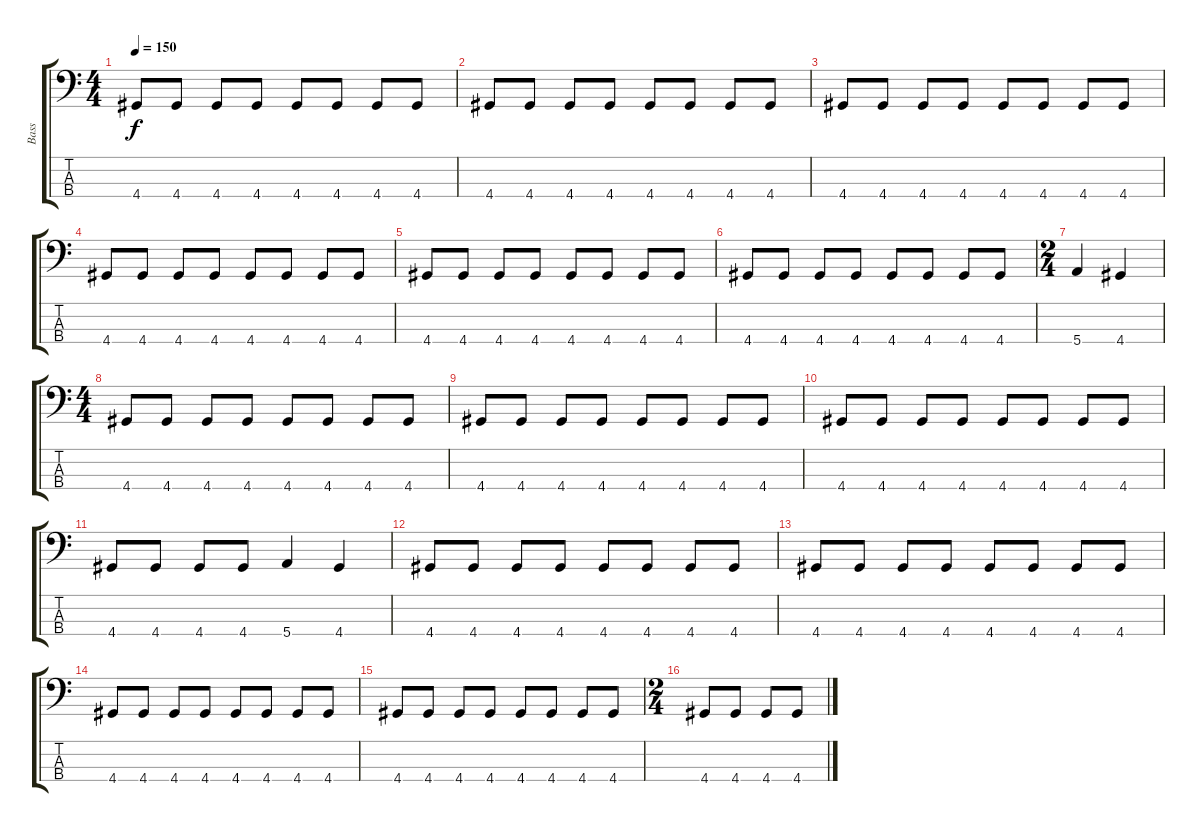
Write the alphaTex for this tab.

\track ("Bass" "Bass") {instrument electricbassfinger}
\staff {score tabs}
\tuning (G2 D2 A1 E1) {hide}
\ts (4 4)
\tempo 150
\clef f4
\ks c
4.4.8{dy f instrument electricbassfinger} 4.4.8 4.4.8 4.4.8 4.4.8 4.4.8 4.4.8 4.4.8 |
4.4.8 4.4.8 4.4.8 4.4.8 4.4.8 4.4.8 4.4.8 4.4.8 |
4.4.8 4.4.8 4.4.8 4.4.8 4.4.8 4.4.8 4.4.8 4.4.8 |
4.4.8 4.4.8 4.4.8 4.4.8 4.4.8 4.4.8 4.4.8 4.4.8 |
4.4.8 4.4.8 4.4.8 4.4.8 4.4.8 4.4.8 4.4.8 4.4.8 |
4.4.8 4.4.8 4.4.8 4.4.8 4.4.8 4.4.8 4.4.8 4.4.8 |
\ts (2 4)
5.4.4 4.4.4 |
\ts (4 4)
4.4.8 4.4.8 4.4.8 4.4.8 4.4.8 4.4.8 4.4.8 4.4.8 |
4.4.8 4.4.8 4.4.8 4.4.8 4.4.8 4.4.8 4.4.8 4.4.8 |
4.4.8 4.4.8 4.4.8 4.4.8 4.4.8 4.4.8 4.4.8 4.4.8 |
4.4.8 4.4.8 4.4.8 4.4.8 5.4.4 4.4.4 |
4.4.8 4.4.8 4.4.8 4.4.8 4.4.8 4.4.8 4.4.8 4.4.8 |
4.4.8 4.4.8 4.4.8 4.4.8 4.4.8 4.4.8 4.4.8 4.4.8 |
4.4.8 4.4.8 4.4.8 4.4.8 4.4.8 4.4.8 4.4.8 4.4.8 |
4.4.8 4.4.8 4.4.8 4.4.8 4.4.8 4.4.8 4.4.8 4.4.8 |
\ts (2 4)
4.4.8 4.4.8 4.4.8 4.4.8
